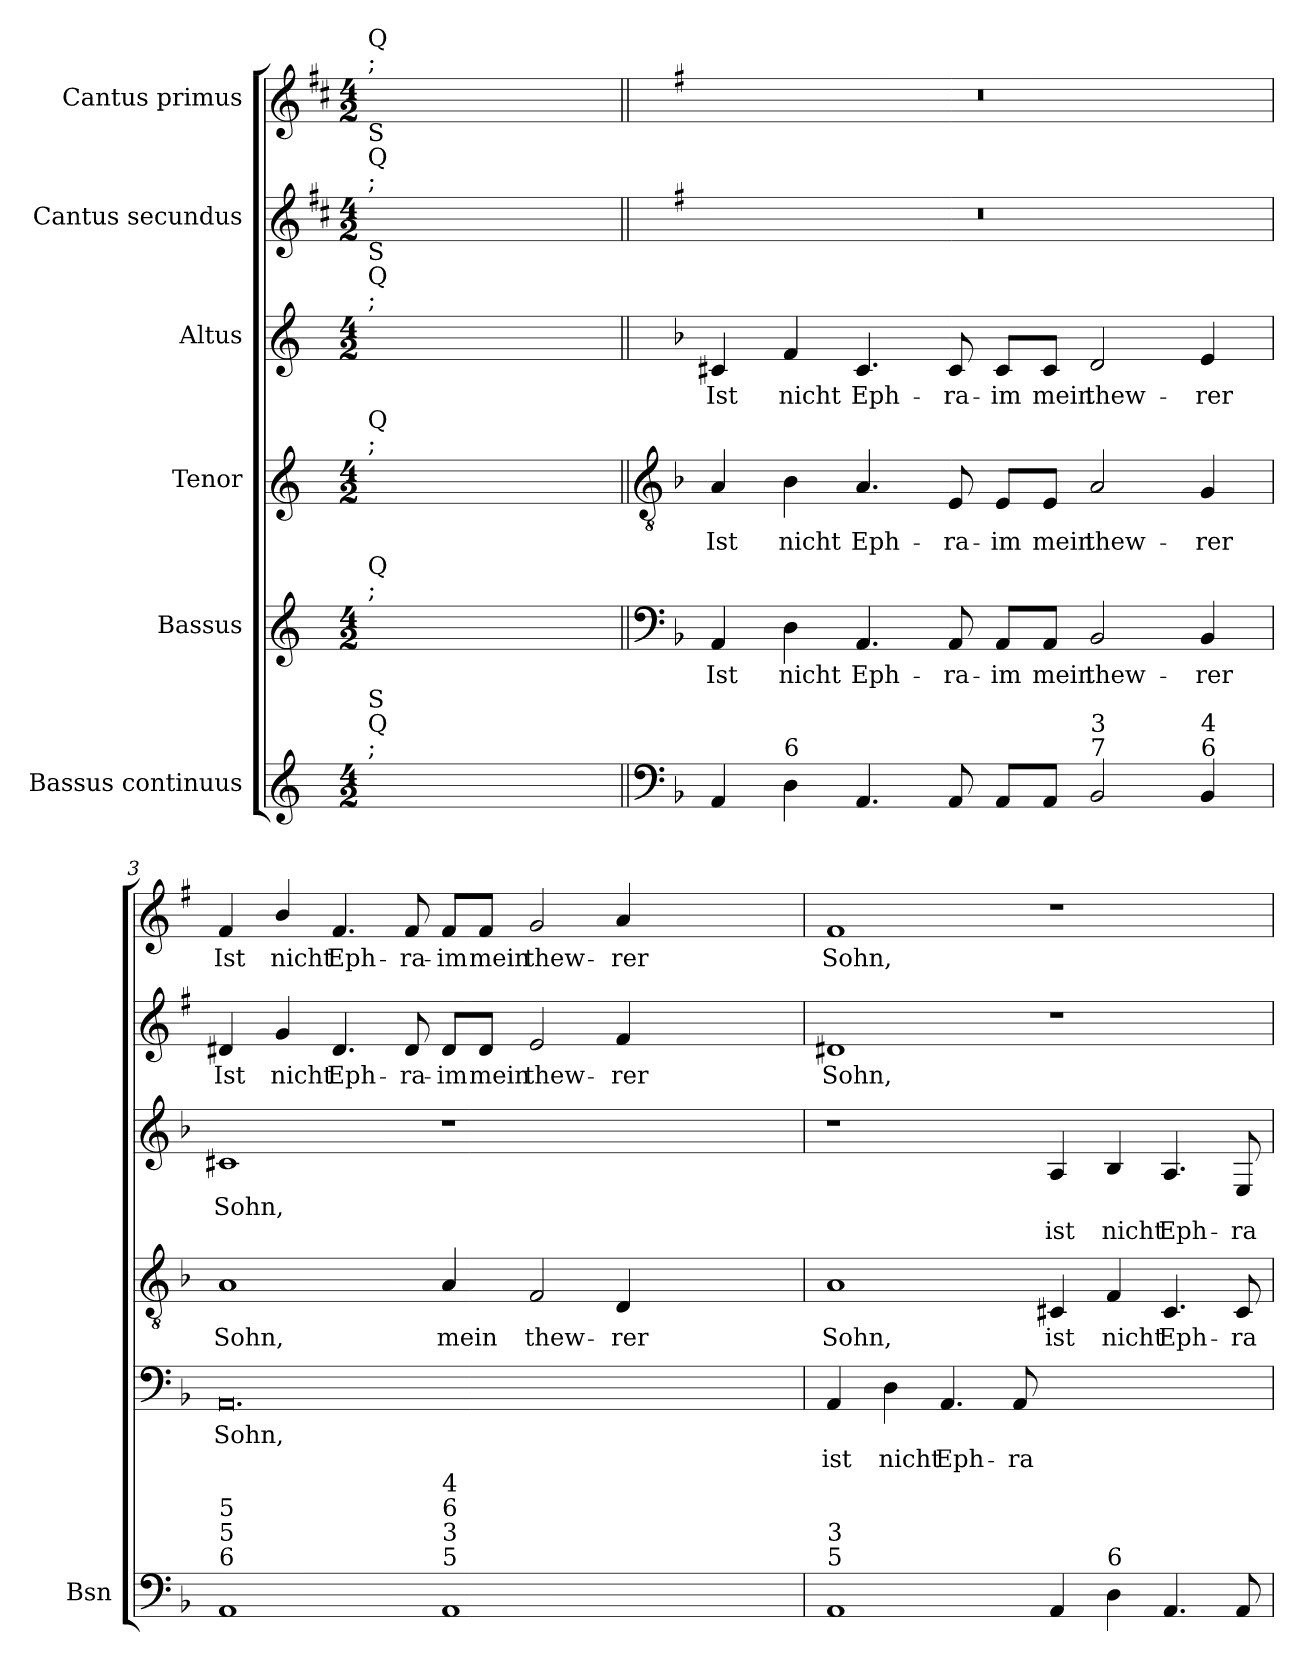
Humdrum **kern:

**kern	**kern	**text	**text	**kern	**text	**kern	**text	**text	**kern	**text	**kern	**text
*part6	*part5	*part5	*part5	*part4	*part4	*part3	*part3	*part3	*part2	*part2	*part1	*part1
*staff6	*staff5	*staff5	*staff5	*staff4	*staff4	*staff3	*staff3	*staff3	*staff2	*staff2	*staff1	*staff1
*I"Bassus continuus	*I"Bassus	*	*	*I"Tenor	*	*I"Altus	*	*	*I"Cantus secundus	*	*I"Cantus primus	*
*I'Bsn	*	*	*	*	*	*	*	*	*	*	*	*
*clefG2	*clefG2	*	*	*clefG2	*	*clefG2	*	*	*clefG2	*	*clefG2	*
*	*	*	*	*	*	*	*	*	*ITrd1c2	*	*ITrd1c2	*
*k[]	*k[]	*	*	*k[]	*	*k[]	*	*	*k[]	*	*k[]	*
*M4/2	*M4/2	*	*	*M4/2	*	*M4/2	*	*	*M4/2	*	*M4/2	*
*MM120	*MM120	*	*	*MM120	*	*MM120	*	*	*MM120	*	*MM120	*
=1	=1	=1	=1	=1	=1	=1	=1	=1	=1	=1	=1	=1
!	!	!	!	!	!	!	!	!	!	!	!LO:TX:a:t=;	!
!	!	!	!	!	!	!	!	!	!	!	!LO:TX:a:t=Q	!
!	!	!	!	!	!	!	!	!	!LO:TX:a:t=;	!	!	!
!	!	!	!	!	!	!	!	!	!LO:TX:a:t=Q	!	!	!
!	!	!	!	!	!	!	!	!	!LO:TX:a:t=S	!	!	!
!	!	!	!	!	!	!LO:TX:a:t=;	!	!	!	!	!	!
!	!	!	!	!	!	!LO:TX:a:t=Q	!	!	!	!	!	!
!	!	!	!	!	!	!LO:TX:a:t=S	!	!	!	!	!	!
!	!	!	!	!LO:TX:a:t=;	!	!	!	!	!	!	!	!
!	!	!	!	!LO:TX:a:t=Q	!	!	!	!	!	!	!	!
!	!LO:TX:a:t=;	!	!	!	!	!	!	!	!	!	!	!
!	!LO:TX:a:t=Q	!	!	!	!	!	!	!	!	!	!	!
!LO:TX:a:t=;	!	!	!	!	!	!	!	!	!	!	!	!
!LO:TX:a:t=Q	!	!	!	!	!	!	!	!	!	!	!	!
!LO:TX:a:t=S	!	!	!	!	!	!	!	!	!	!	!	!
0ryy	0ryy	.	.	0ryy	.	0ryy	.	.	0ryy	.	0ryy	.
!!LO:LB:g=z
=2||	=2||	=2||	=2||	=2||	=2||	=2||	=2||	=2||	=2||	=2||	=2||	=2||
*clefF4	*clefF4	*	*	*clefGv2	*	*	*	*	*	*	*	*
*k[b-]	*k[b-]	*	*	*k[b-]	*	*k[b-]	*	*	*k[b-]	*	*k[b-]	*
*F:	*F:	*	*	*F:	*	*F:	*	*	*F:	*	*F:	*
!	!	!LO:LY:b	!	!	!LO:LY:b	!	!LO:LY:b	!	!	!	!	!
4AA/	4AA/	Ist	.	4A/	Ist	4c#X/	Ist	.	0r	.	0r	.
!LO:TX:a:t=6	!	!	!	!	!	!	!	!	!	!	!	!
!	!	!LO:LY:b	!	!	!LO:LY:b	!	!LO:LY:b	!	!	!	!	!
4D\	4D\	nicht	.	4B-\	nicht	4f/	nicht	.	.	.	.	.
!	!	!LO:LY:b	!	!	!LO:LY:b	!	!LO:LY:b	!	!	!	!	!
4.AA/	4.AA/	Eph-	.	4.A/	Eph-	4.c#i/	Eph-	.	.	.	.	.
!	!	!LO:LY:b	!	!	!LO:LY:b	!	!LO:LY:b	!	!	!	!	!
8AA/	8AA/	-ra-	.	8E/	-ra-	8c#/	-ra-	.	.	.	.	.
!	!	!LO:LY:b	!	!	!LO:LY:b	!	!LO:LY:b	!	!	!	!	!
8AA/L	8AA/L	-im	.	8E/L	-im	8c#/L	-im	.	.	.	.	.
!	!	!LO:LY:b	!	!	!LO:LY:b	!	!LO:LY:b	!	!	!	!	!
8AA/J	8AA/J	mein	.	8E/J	mein	8c#/J	mein	.	.	.	.	.
!LO:TX:a:t=7	!	!	!	!	!	!	!	!	!	!	!	!
!LO:TX:a:t=3	!	!	!	!	!	!	!	!	!	!	!	!
!	!	!LO:LY:b	!	!	!LO:LY:b	!	!LO:LY:b	!	!	!	!	!
2BB-/	2BB-/	thew-	.	2A/	thew-	2d/	thew-	.	.	.	.	.
!LO:TX:a:t=6	!	!	!	!	!	!	!	!	!	!	!	!
!LO:TX:a:t=4	!	!	!	!	!	!	!	!	!	!	!	!
!	!	!LO:LY:b	!	!	!LO:LY:b	!	!LO:LY:b	!	!	!	!	!
4BB-/	4BB-/	-rer	.	4G/	-rer	4e/	-rer	.	.	.	.	.
=3	=3	=3	=3	=3	=3	=3	=3	=3	=3	=3	=3	=3
!LO:TX:a:t=6	!	!	!	!	!	!	!	!	!	!	!	!
!LO:TX:a:t=5	!	!	!	!	!	!	!	!	!	!	!	!
!LO:TX:a:t=5	!	!	!	!	!	!	!	!	!	!	!	!
!	!	!LO:LY:b	!	!	!LO:LY:b	!	!LO:LY:b	!	!	!LO:LY:b	!	!LO:LY:b
1AA	0.AA	Sohn,	.	1A	Sohn,	1c#X	Sohn,	.	4c#X/	Ist	4e/	Ist
!	!	!	!	!	!	!	!	!	!	!LO:LY:b	!	!LO:LY:b
.	.	.	.	.	.	.	.	.	4f/	nicht	4a/	nicht
!	!	!	!	!	!	!	!	!	!	!LO:LY:b	!	!LO:LY:b
.	.	.	.	.	.	.	.	.	4.c#i/	Eph-	4.e/	Eph-
!	!	!	!	!	!	!	!	!	!	!LO:LY:b	!	!LO:LY:b
.	.	.	.	.	.	.	.	.	8c#/	-ra-	8e/	-ra-
!LO:TX:a:t=5	!	!	!	!	!	!	!	!	!	!	!	!
!LO:TX:a:t=3	!	!	!	!	!	!	!	!	!	!	!	!
!LO:TX:a:t=6	!	!	!	!	!	!	!	!	!	!	!	!
!LO:TX:a:t=4	!	!	!	!	!	!	!	!	!	!	!	!
!	!	!	!	!	!LO:LY:b	!	!	!	!	!LO:LY:b	!	!LO:LY:b
1AA	.	.	.	4A/	mein	1r	.	.	8c#/L	-im	8e/L	-im
!	!	!	!	!	!	!	!	!	!	!LO:LY:b	!	!LO:LY:b
.	.	.	.	.	.	.	.	.	8c#/J	mein	8e/J	mein
!	!	!	!	!	!LO:LY:b	!	!	!	!	!LO:LY:b	!	!LO:LY:b
.	.	.	.	2F/	thew-	.	.	.	2d/	thew-	2f/	thew-
!	!	!	!	!	!LO:LY:b	!	!	!	!	!LO:LY:b	!	!LO:LY:b
.	.	.	.	4D/	-rer	.	.	.	4e/	-rer	4g/	-rer
1ryy	.	.	.	1ryy	.	1ryy	.	.	1ryy	.	1ryy	.
!!LO:PB:g=z
=4	=4	=4	=4	=4	=4	=4	=4	=4	=4	=4	=4	=4
!LO:TX:a:t=5	!	!	!	!	!	!	!	!	!	!	!	!
!LO:TX:a:t=3	!	!	!	!	!	!	!	!	!	!	!	!
!	!	!	!LO:LY:b	!	!LO:LY:b	!	!	!	!	!LO:LY:b	!	!LO:LY:b
1AA	4AA/	.	ist	1A	Sohn,	1r	.	.	1c#X	Sohn,	1e	Sohn,
!	!	!	!LO:LY:b	!	!	!	!	!	!	!	!	!
.	4D\	.	nicht	.	.	.	.	.	.	.	.	.
!	!	!	!LO:LY:b	!	!	!	!	!	!	!	!	!
.	4.AA/	.	Eph-	.	.	.	.	.	.	.	.	.
!	!	!	!LO:LY:b	!	!	!	!	!	!	!	!	!
.	8AA/	.	-ra-	.	.	.	.	.	.	.	.	.
!	!	!	!	!	!LO:LY:b	!	!	!LO:LY:b	!	!	!	!
4AA/	1ryy	.	.	4C#X/	ist	4A/	.	ist	1r	.	1r	.
!LO:TX:a:t=6	!	!	!	!	!	!	!	!	!	!	!	!
!	!	!	!	!	!LO:LY:b	!	!	!LO:LY:b	!	!	!	!
4D\	.	.	.	4F/	nicht	4B-/	.	nicht	.	.	.	.
!	!	!	!	!	!LO:LY:b	!	!	!LO:LY:b	!	!	!	!
4.AA/	.	.	.	4.C#i/	Eph-	4.A/	.	Eph-	.	.	.	.
!	!	!	!	!	!LO:LY:b	!	!	!LO:LY:b	!	!	!	!
8AA/	.	.	.	8C#/	-ra-	8E/	.	-ra-	.	.	.	.
=	=	=	=	=	=	=	=	=	=	=	=	=
*-	*-	*-	*-	*-	*-	*-	*-	*-	*-	*-	*-	*-
